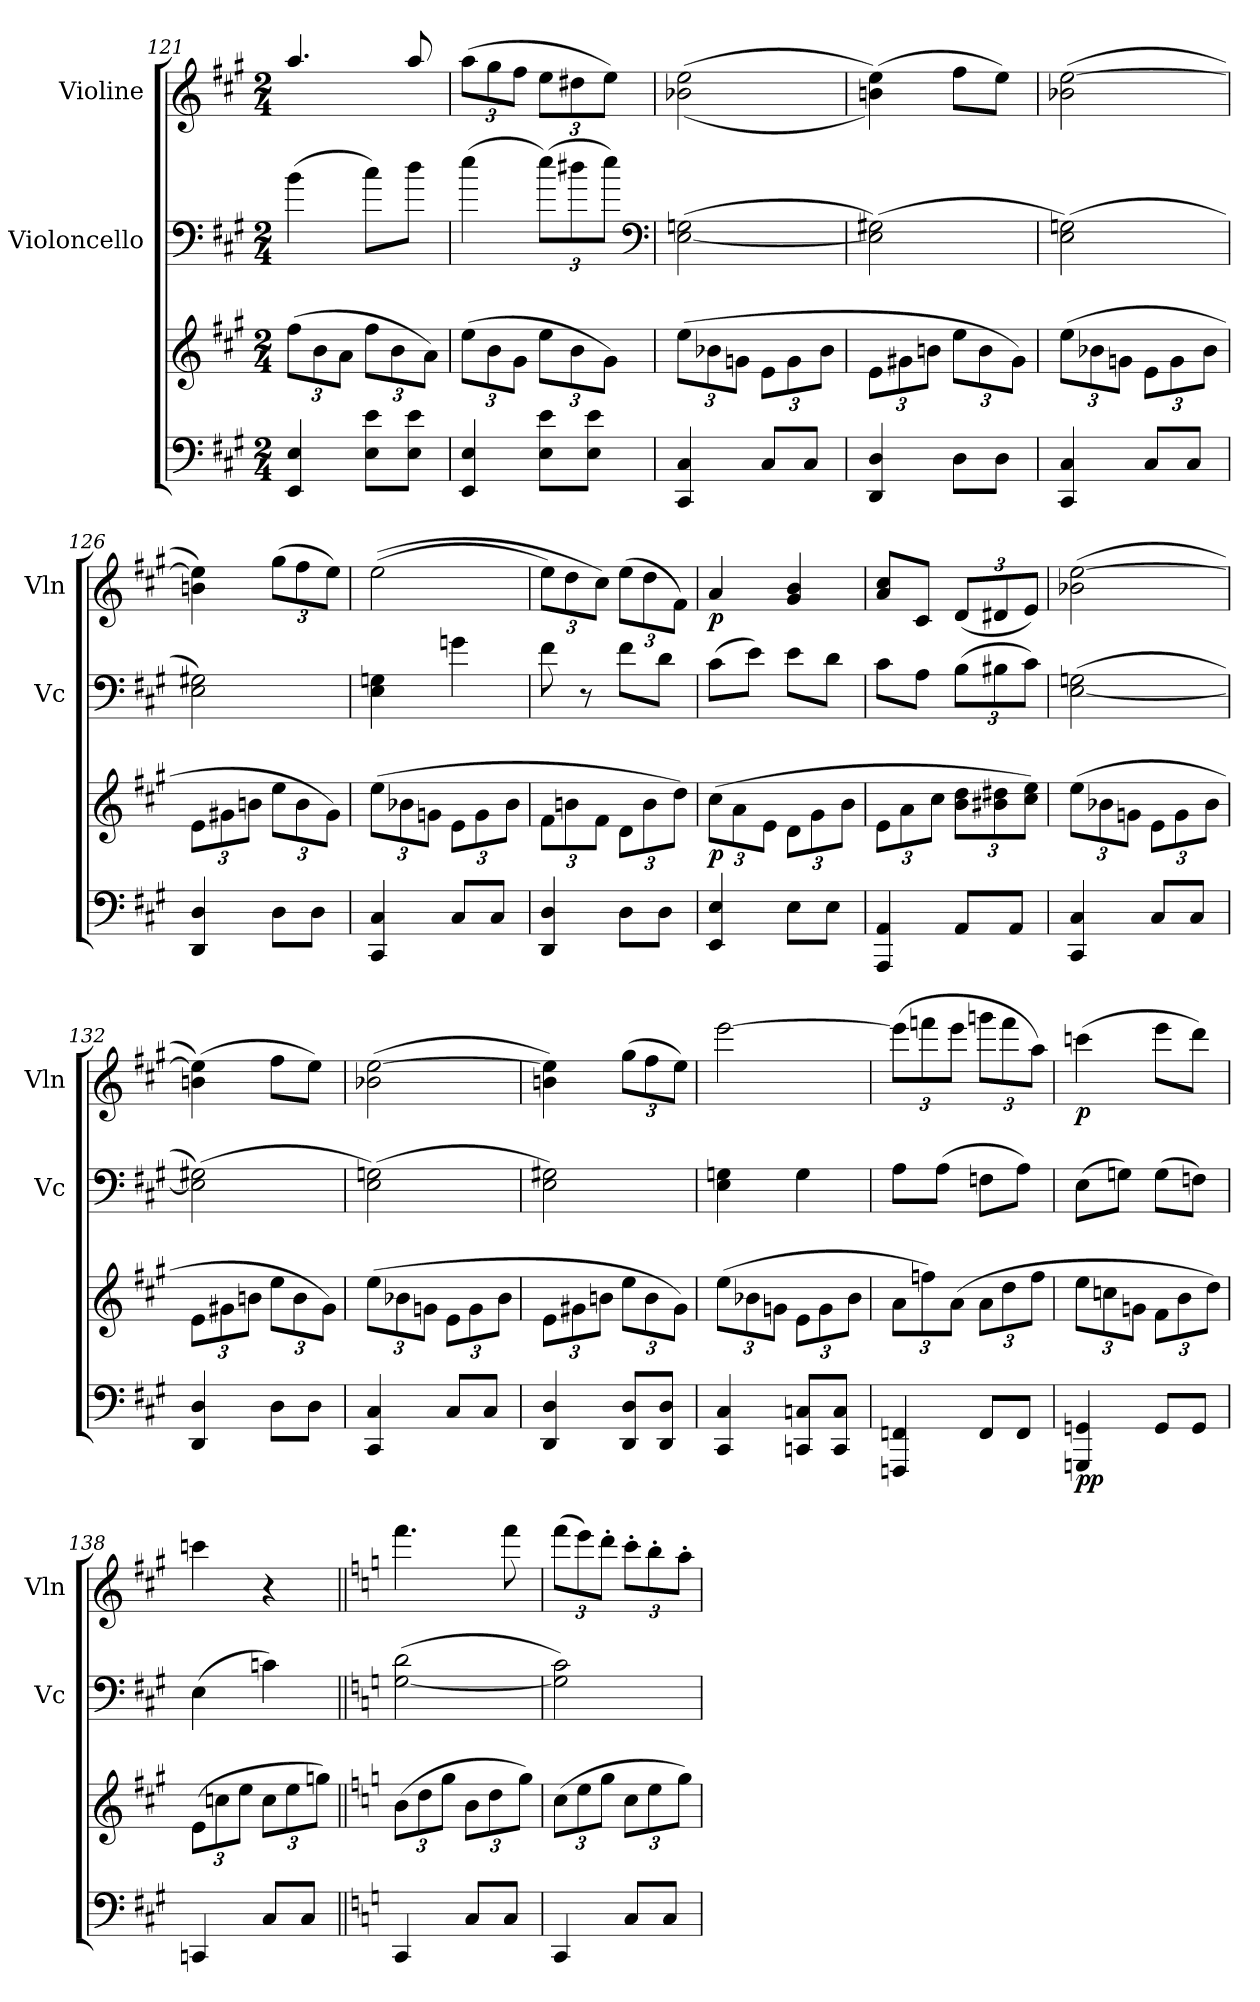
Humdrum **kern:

**kern	**kern	**dynam	**kern	**kern	**dynam
*part3	*part3	*part3	*part2	*part1	*part1
*staff4	*staff3	*staff3/4	*staff2	*staff1	*staff1
*	*	*	*I"Violoncello	*I"Violine	*
*	*	*	*I'Vc	*I'Vln	*
*clefF4	*clefG2	*	*clefF4	*clefG2	*
*k[f#c#g#]	*k[f#c#g#]	*	*k[f#c#g#]	*k[f#c#g#]	*
*M2/4	*M2/4	*	*M2/4	*M2/4	*
*	*Xbrackettup	*	*	*	*
=121	=121	=121	=121	=121	=121
4EE/ 4E/	(>12ff#\L	.	(>4b\	4.aa/	.
.	12b\	.	.	.	.
.	12a\J	.	.	.	.
8E\ 8e\L	12ff#\L	.	8cc#\L)	.	.
.	12b\	.	.	.	.
8E\ 8e\J	.	.	8dd\J	8aa/	.
.	12a\J)	.	.	.	.
=122	=122	=122	=122	=122	=122
*	*	*	*	*Xbrackettup	*
4EE/ 4E/	(>12ee\L	.	(>4ee\	(<12aa\L	.
.	12b\	.	.	12gg#\	.
.	12g#\J	.	.	12ff#\J	.
*	*	*	*Xbrackettup	*	*
8E\ 8e\L	12ee\L	.	(>12ee\L)	12ee\L	.
.	12b\	.	12dd#X\	12dd#X\	.
8E\ 8e\J	.	.	.	.	.
.	12g#\J)	.	12ee\J)	12ee\J)	.
*	*	*	*clefF4	*	*
=123	=123	=123	=123	=123	=123
!	!	!LO:DY:b	!	!	!LO:DY:b
4CC#/ 4C#/	(>12ee\L	Cres.	(>[2E\ 2Gn\	(>(>2b-X\ 2ee\	Cres.
.	12b-X\	.	.	.	.
.	12gn\J	.	.	.	.
8C#/L	12e\L	.	.	.	.
.	12g\	.	.	.	.
8C#/J	.	.	.	.	.
.	12b-\J	.	.	.	.
=124	=124	=124	=124	=124	=124
4DD/ 4D/	12e\L	.	(<2E]\ 2G#X\)	(>4bn\ 4ee\))	.
.	12g#X\	.	.	.	.
.	12bn\J	.	.	.	.
8D\L	12ee\L	.	.	8ff#\L	.
.	12b\	.	.	.	.
8D\J	.	.	.	8ee\J)	.
.	12g#\J)	.	.	.	.
=125	=125	=125	=125	=125	=125
4CC#/ 4C#/	(>12ee\L	.	(<2E\ 2Gn\)	(<2b-X\ [2ee\	.
.	12b-X\	.	.	.	.
.	12gn\J	.	.	.	.
8C#/L	12e\L	.	.	.	.
.	12g\	.	.	.	.
8C#/J	.	.	.	.	.
.	12b-\J	.	.	.	.
=126	=126	=126	=126	=126	=126
4DD/ 4D/	12e\L	.	2E\ 2G#X\)	4bn\ 4ee]\)	.
.	12g#X\	.	.	.	.
.	12bn\J	.	.	.	.
8D\L	12ee\L	.	.	(>12gg#\L	.
.	12b\	.	.	12ff#\	.
8D\J	.	.	.	.	.
.	12g#\J)	.	.	12ee\J)	.
=127	=127	=127	=127	=127	=127
!	!	!LO:DY:b	!	!	!LO:DY:b
4CC#/ 4C#/	(>12ee\L	Dim.	4E\ 4Gn\	(>(>2ee\	Dim.
.	12b-X\	.	.	.	.
.	12gn\J	.	.	.	.
8C#/L	12e\L	.	4gn\	.	.
.	12g\	.	.	.	.
8C#/J	.	.	.	.	.
.	12b-\J	.	.	.	.
=128	=128	=128	=128	=128	=128
4DD/ 4D/	12f#\L	.	8f#\	12ee\L)	.
.	12bn\	.	.	12dd\	.
.	.	.	8r	.	.
.	12f#\J	.	.	12cc#\J)	.
8D\L	12d\L	.	8f#\L	(>12ee\L	.
.	12b\	.	.	12dd\	.
8D\J	.	.	8d\J	.	.
.	12dd\J)	.	.	12f#\J)	.
=129	=129	=129	=129	=129	=129
!	!	!LO:DY:b	!	!	!LO:DY:b
4EE/ 4E/	(>12cc#\L	p	(>8c#\L	4a/	p
.	12a\	.	.	.	.
.	.	.	8e\J)	.	.
.	12e\J	.	.	.	.
8E\L	12d\L	.	8e\L	4g#/ 4b/	.
.	12g#\	.	.	.	.
8E\J	.	.	8d\J	.	.
.	12b\J	.	.	.	.
=130	=130	=130	=130	=130	=130
!	!	!	!	!	!LO:DY:b
*	*^	*	*	*	*
4AAA/ 4AA/	12e\L	8ryy	.	8c#\L	8a/ 8cc#/L	Cres.
.	12a\	.	.	.	.	.
!	!	!	!LO:DY:b	!	!	!
.	.	4.ryy	Cres.	8A\J	8c#/J	.
.	12cc#\J	.	.	.	.	.
8AA/L	12b\ 12dd\L	.	.	(>12B\L	(<12d/L	.
.	12b#X\ 12dd#X\	.	.	12B#X\	12d#X/	.
8AA/J	.	.	.	.	.	.
.	12cc#\ 12ee\J)	.	.	12c#\J)	12e/J)	.
*	*v	*v	*	*	*	*
=131	=131	=131	=131	=131	=131
4CC#/ 4C#/	(>12ee\L	.	(>[2E\ 2Gn\	(<2b-X\ [2ee\	.
.	12b-X\	.	.	.	.
.	12gn\J	.	.	.	.
8C#/L	12e\L	.	.	.	.
.	12g\	.	.	.	.
8C#/J	.	.	.	.	.
.	12b-\J	.	.	.	.
=132	=132	=132	=132	=132	=132
4DD/ 4D/	12e\L	.	(<2E]\ 2G#X\)	(>4bn\ 4ee]\)	.
.	12g#X\	.	.	.	.
.	12bn\J	.	.	.	.
8D\L	12ee\L	.	.	8ff#\L	.
.	12b\	.	.	.	.
8D\J	.	.	.	8ee\J)	.
.	12g#\J)	.	.	.	.
=133	=133	=133	=133	=133	=133
4CC#/ 4C#/	(>12ee\L	.	(<2E\ 2Gn\)	(<2b-X\ [2ee\	.
.	12b-X\	.	.	.	.
.	12gn\J	.	.	.	.
8C#/L	12e\L	.	.	.	.
.	12g\	.	.	.	.
8C#/J	.	.	.	.	.
.	12b-\J	.	.	.	.
=134	=134	=134	=134	=134	=134
4DD/ 4D/	12e\L	.	2E\ 2G#X\)	4bn\ 4ee]\)	.
.	12g#X\	.	.	.	.
.	12bn\J	.	.	.	.
8DD/ 8D/L	12ee\L	.	.	(>12gg#\L	.
.	12b\	.	.	12ff#\	.
8DD/ 8D/J	.	.	.	.	.
.	12g#\J)	.	.	12ee\J)	.
=135	=135	=135	=135	=135	=135
!	!	!LO:DY:b	!	!	!LO:DY:b
4CC#/ 4C#/	(>12ee\L	dim:	4E\ 4Gn\	[2eee\	Dim:
.	12b-X\	.	.	.	.
.	12gn\J	.	.	.	.
8CCn/ 8Cn/L	12e\L	.	4G\	.	.
.	12g\	.	.	.	.
8CC/ 8C/J	.	.	.	.	.
.	12b-\J	.	.	.	.
=136	=136	=136	=136	=136	=136
4FFFn/ 4FFn/	12a\L	.	8A\L	(<12eee\L]	.
.	12ffn\)	.	.	12fffn\	.
.	.	.	(>8A\J	.	.
.	(>12a\J	.	.	12eee\J	.
8FF/L	12a\L	.	8Fn\L	12gggn\L	.
.	12dd\	.	.	12fff\	.
8FF/J	.	.	8A\J)	.	.
.	12ff\J	.	.	12aa\J)	.
=137	=137	=137	=137	=137	=137
!	!	!LO:DY:b=2	!	!	!
!	!	!LO:DY:n=1:b	!	!	!LO:DY:b
4GGGn/ 4GGn/	12ee\L	p p	(>8E\L	(<4cccn\	p
.	12ccn\	.	.	.	.
.	.	.	8Gn\J)	.	.
.	12gn\J	.	.	.	.
8GG/L	12f#\L	.	(>8G\L	8eee\L	.
.	12b\	.	.	.	.
8GG/J	.	.	8Fn\J)	8ddd\J)	.
.	12dd\J)	.	.	.	.
=138	=138	=138	=138	=138	=138
4CCn/	(>12e\L	.	(>4E\	4cccn\	.
.	12ccn\	.	.	.	.
.	12ee\J	.	.	.	.
8C#/L	12cc\L	.	4cn\)	4r	.
.	12ee\	.	.	.	.
8C#/J	.	.	.	.	.
.	12ggn\J)	.	.	.	.
=139||	=139||	=139||	=139||	=139||	=139||
*k[]	*k[]	*	*k[]	*k[]	*
4CC/	(>12b\L	.	(<[2G\ 2d\	4.fff\	.
.	12dd\	.	.	.	.
.	12gg\J	.	.	.	.
8C/L	12b\L	.	.	.	.
.	12dd\	.	.	.	.
8C/J	.	.	.	8fff\	.
.	12gg\J)	.	.	.	.
=140	=140	=140	=140	=140	=140
4CC/	(>12cc\L	.	2G]\ 2c\)	(<12fff\L	.
.	12ee\	.	.	12eee\)	.
.	12gg\J	.	.	12ddd'\J	.
8C/L	12cc\L	.	.	12ccc'\L	.
.	12ee\	.	.	12bb'\	.
8C/J	.	.	.	.	.
.	12gg\J)	.	.	12aa'\J	.
=	=	=	=	=	=
*-	*-	*-	*-	*-	*-
